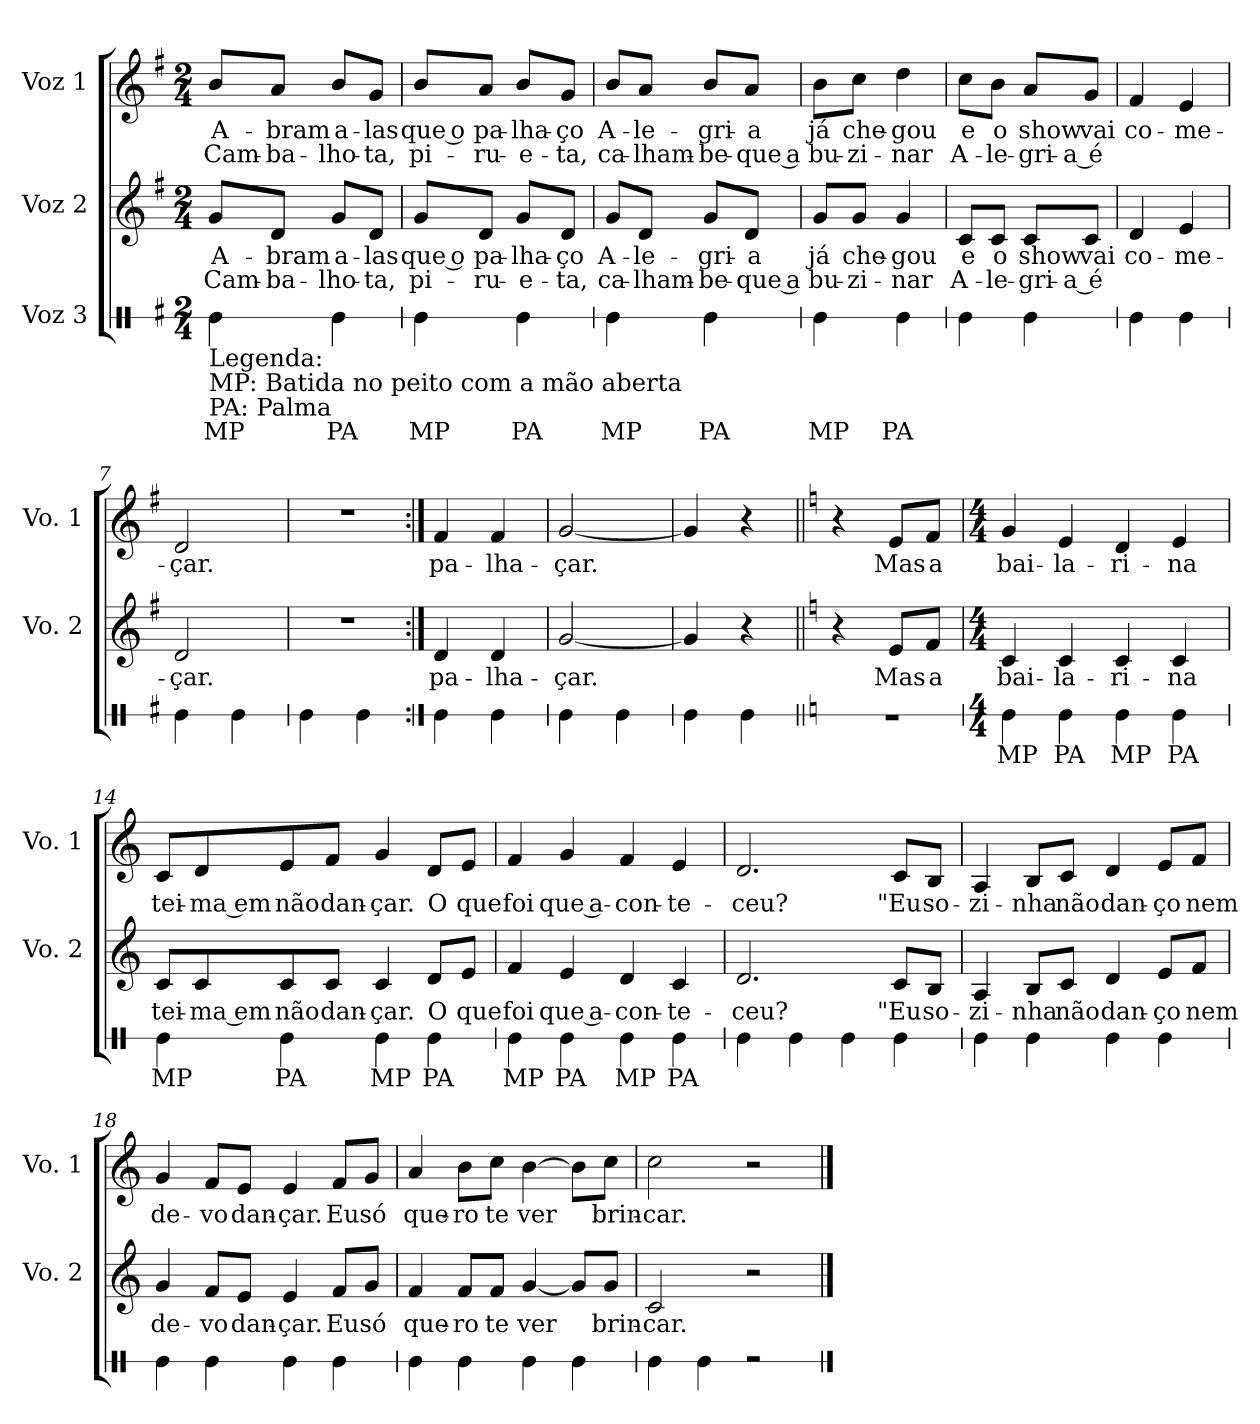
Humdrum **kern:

**kern	**text	**kern	**text	**text	**kern	**text	**text
*part3	*part3	*part2	*part2	*part2	*part1	*part1	*part1
*staff3	*staff3	*staff2	*staff2	*staff2	*staff1	*staff1	*staff1
*I"Voz 3	*	*I"Voz 2	*	*	*I"Voz 1	*	*
*	*	*I'Vo. 2	*	*	*I'Vo. 1	*	*
*stria1	*	*	*	*	*	*	*
*clefX	*	*clefG2	*	*	*clefG2	*	*
*k[f#]	*	*k[f#]	*	*	*k[f#]	*	*
*M2/4	*	*M2/4	*	*	*M2/4	*	*
*MM120	*	*MM120	*	*	*MM120	*	*
=1	=1	=1	=1	=1	=1	=1	=1
!LO:TX:b:t=Legenda&colon;	!	!	!	!	!	!	!
!LO:TX:b:t=MP&colon; Batida no peito com a mão aberta	!	!	!	!	!	!	!
!LO:TX:b:t=PA&colon; Palma	!	!	!	!	!	!	!
!	!LO:LY:b	!	!LO:LY:b	!LO:LY:b	!	!LO:LY:b	!LO:LY:b
4Re\	MP	8g/L	A-	Cam-	8b/L	A-	Cam-
!	!	!	!LO:LY:b	!LO:LY:b	!	!LO:LY:b	!LO:LY:b
.	.	8d/J	-bram	-ba-	8a/J	-bram	-ba-
!	!LO:LY:b	!	!LO:LY:b	!LO:LY:b	!	!LO:LY:b	!LO:LY:b
4Re\	PA	8g/L	a-	-lho-	8b/L	a-	-lho-
!	!	!	!LO:LY:b	!LO:LY:b	!	!LO:LY:b	!LO:LY:b
.	.	8d/J	-las	-ta,	8g/J	-las	-ta,
=2	=2	=2	=2	=2	=2	=2	=2
!	!LO:LY:b	!	!LO:LY:b	!LO:LY:b	!	!LO:LY:b	!LO:LY:b
4Re\	MP	8g/L	que o	pi-	8b/L	que o	pi-
!	!	!	!LO:LY:b	!LO:LY:b	!	!LO:LY:b	!LO:LY:b
.	.	8d/J	pa-	-ru-	8a/J	pa-	-ru-
!	!LO:LY:b	!	!LO:LY:b	!LO:LY:b	!	!LO:LY:b	!LO:LY:b
4Re\	PA	8g/L	-lha-	-e-	8b/L	-lha-	-e-
!	!	!	!LO:LY:b	!LO:LY:b	!	!LO:LY:b	!LO:LY:b
.	.	8d/J	-ço	-ta,	8g/J	-ço	-ta,
=3	=3	=3	=3	=3	=3	=3	=3
!	!LO:LY:b	!	!LO:LY:b	!LO:LY:b	!	!LO:LY:b	!LO:LY:b
4Re\	MP	8g/L	A-	ca-	8b/L	A-	ca-
!	!	!	!LO:LY:b	!LO:LY:b	!	!LO:LY:b	!LO:LY:b
.	.	8d/J	-le-	-lham-	8a/J	-le-	-lham-
!	!LO:LY:b	!	!LO:LY:b	!LO:LY:b	!	!LO:LY:b	!LO:LY:b
4Re\	PA	8g/L	-gri-	-be-	8b/L	-gri-	-be-
!	!	!	!LO:LY:b	!LO:LY:b	!	!LO:LY:b	!LO:LY:b
.	.	8d/J	-a	-que a	8a/J	-a	-que a
=4	=4	=4	=4	=4	=4	=4	=4
!	!LO:LY:b	!	!LO:LY:b	!LO:LY:b	!	!LO:LY:b	!LO:LY:b
4Re\	MP	8g/L	já	bu-	8b\L	já	bu-
!	!	!	!LO:LY:b	!LO:LY:b	!	!LO:LY:b	!LO:LY:b
.	.	8g/J	che-	-zi-	8cc\J	che-	-zi-
!	!LO:LY:b	!	!LO:LY:b	!LO:LY:b	!	!LO:LY:b	!LO:LY:b
4Re\	PA	4g/	-gou	-nar	4dd\	-gou	-nar
!!LO:LB:g=z
=5	=5	=5	=5	=5	=5	=5	=5
!	!	!	!LO:LY:b	!LO:LY:b	!	!LO:LY:b	!LO:LY:b
4Re\	.	8c/L	e	A-	8cc\L	e	A-
!	!	!	!LO:LY:b	!LO:LY:b	!	!LO:LY:b	!LO:LY:b
.	.	8c/J	o	-le-	8b\J	o	-le-
!	!	!	!LO:LY:b	!LO:LY:b	!	!LO:LY:b	!LO:LY:b
4Re\	.	8c/L	show	-gri-	8a/L	show	-gri-
!	!	!	!LO:LY:b	!LO:LY:b	!	!LO:LY:b	!LO:LY:b
.	.	8c/J	vai	-a é	8g/J	vai	-a é
=6	=6	=6	=6	=6	=6	=6	=6
!	!	!	!LO:LY:b	!	!	!LO:LY:b	!
4Re\	.	4d/	co-	.	4f#/	co-	.
!	!	!	!LO:LY:b	!	!	!LO:LY:b	!
4Re\	.	4e/	-me-	.	4e/	-me-	.
=7	=7	=7	=7	=7	=7	=7	=7
!	!	!	!LO:LY:b	!	!	!LO:LY:b	!
4Re\	.	2d/	-çar.	.	2d/	-çar.	.
4Re\	.	.	.	.	.	.	.
=8	=8	=8	=8	=8	=8	=8	=8
4Re\	.	2r	.	.	2r	.	.
4Re\	.	.	.	.	.	.	.
=9:|!	=9:|!	=9:|!	=9:|!	=9:|!	=9:|!	=9:|!	=9:|!
!	!	!	!LO:LY:b	!	!	!LO:LY:b	!
4Re\	.	4d/	pa-	.	4f#/	pa-	.
!	!	!	!LO:LY:b	!	!	!LO:LY:b	!
4Re\	.	4d/	-lha-	.	4f#/	-lha-	.
=10	=10	=10	=10	=10	=10	=10	=10
!	!	!	!LO:LY:b	!	!	!LO:LY:b	!
4Re\	.	[2g/	-çar.	.	[2g/	-çar.	.
4Re\	.	.	.	.	.	.	.
!!LO:LB:g=z
=11	=11	=11	=11	=11	=11	=11	=11
4Re\	.	4g/]	.	.	4g/]	.	.
4Re\	.	4r	.	.	4r	.	.
=12||	=12||	=12||	=12||	=12||	=12||	=12||	=12||
*k[]	*	*k[]	*	*	*k[]	*	*
*	*	*	*	*	*MM70	*	*
2r	.	4r	.	.	4r	.	.
!	!	!	!LO:LY:b	!	!	!LO:LY:b	!
.	.	8e/L	Mas	.	8e/L	Mas	.
!	!	!	!LO:LY:b	!	!	!LO:LY:b	!
.	.	8f/J	a	.	8f/J	a	.
=13	=13	=13	=13	=13	=13	=13	=13
*M4/4	*	*M4/4	*	*	*M4/4	*	*
!	!LO:LY:b	!	!LO:LY:b	!	!	!LO:LY:b	!
4Re\	MP	4c/	bai-	.	4g/	bai-	.
!	!LO:LY:b	!	!LO:LY:b	!	!	!LO:LY:b	!
4Re\	PA	4c/	-la-	.	4e/	-la-	.
!	!LO:LY:b	!	!LO:LY:b	!	!	!LO:LY:b	!
4Re\	MP	4c/	-ri-	.	4d/	-ri-	.
!	!LO:LY:b	!	!LO:LY:b	!	!	!LO:LY:b	!
4Re\	PA	4c/	-na	.	4e/	-na	.
=14	=14	=14	=14	=14	=14	=14	=14
!	!LO:LY:b	!	!LO:LY:b	!	!	!LO:LY:b	!
4Re\	MP	8c/L	tei-	.	8c/L	tei-	.
!	!	!	!LO:LY:b	!	!	!LO:LY:b	!
.	.	8c/	-ma em	.	8d/	-ma em	.
!	!LO:LY:b	!	!LO:LY:b	!	!	!LO:LY:b	!
4Re\	PA	8c/	não	.	8e/	não	.
!	!	!	!LO:LY:b	!	!	!LO:LY:b	!
.	.	8c/J	dan-	.	8f/J	dan-	.
!	!LO:LY:b	!	!LO:LY:b	!	!	!LO:LY:b	!
4Re\	MP	4c/	-çar.	.	4g/	-çar.	.
!	!LO:LY:b	!	!LO:LY:b	!	!	!LO:LY:b	!
4Re\	PA	8d/L	O	.	8d/L	O	.
!	!	!	!LO:LY:b	!	!	!LO:LY:b	!
.	.	8e/J	que	.	8e/J	que	.
!!LO:PB:g=z
=15	=15	=15	=15	=15	=15	=15	=15
!	!LO:LY:b	!	!LO:LY:b	!	!	!LO:LY:b	!
4Re\	MP	4f/	foi	.	4f/	foi	.
!	!LO:LY:b	!	!LO:LY:b	!	!	!LO:LY:b	!
4Re\	PA	4e/	que a-	.	4g/	que a-	.
!	!LO:LY:b	!	!LO:LY:b	!	!	!LO:LY:b	!
4Re\	MP	4d/	-con-	.	4f/	-con-	.
!	!LO:LY:b	!	!LO:LY:b	!	!	!LO:LY:b	!
4Re\	PA	4c/	-te-	.	4e/	-te-	.
=16	=16	=16	=16	=16	=16	=16	=16
!	!	!	!LO:LY:b	!	!	!LO:LY:b	!
4Re\	.	2.d/	-ceu?	.	2.d/	-ceu?	.
4Re\	.	.	.	.	.	.	.
4Re\	.	.	.	.	.	.	.
!	!	!	!LO:LY:b	!	!	!LO:LY:b	!
4Re\	.	8c/L	"Eu	.	8c/L	"Eu	.
!	!	!	!LO:LY:b	!	!	!LO:LY:b	!
.	.	8B/J	so-	.	8B/J	so-	.
=17	=17	=17	=17	=17	=17	=17	=17
!	!	!	!LO:LY:b	!	!	!LO:LY:b	!
4Re\	.	4A/	-zi-	.	4A/	-zi-	.
!	!	!	!LO:LY:b	!	!	!LO:LY:b	!
4Re\	.	8B/L	-nha	.	8B/L	-nha	.
!	!	!	!LO:LY:b	!	!	!LO:LY:b	!
.	.	8c/J	não	.	8c/J	não	.
!	!	!	!LO:LY:b	!	!	!LO:LY:b	!
4Re\	.	4d/	dan-	.	4d/	dan-	.
!	!	!	!LO:LY:b	!	!	!LO:LY:b	!
4Re\	.	8e/L	-ço	.	8e/L	-ço	.
!	!	!	!LO:LY:b	!	!	!LO:LY:b	!
.	.	8f/J	nem	.	8f/J	nem	.
=18	=18	=18	=18	=18	=18	=18	=18
!	!	!	!LO:LY:b	!	!	!LO:LY:b	!
4Re\	.	4g/	de-	.	4g/	de-	.
!	!	!	!LO:LY:b	!	!	!LO:LY:b	!
4Re\	.	8f/L	-vo	.	8f/L	-vo	.
!	!	!	!LO:LY:b	!	!	!LO:LY:b	!
.	.	8e/J	dan-	.	8e/J	dan-	.
!	!	!	!LO:LY:b	!	!	!LO:LY:b	!
4Re\	.	4e/	-çar.	.	4e/	-çar.	.
!	!	!	!LO:LY:b	!	!	!LO:LY:b	!
4Re\	.	8f/L	Eu	.	8f/L	Eu	.
!	!	!	!LO:LY:b	!	!	!LO:LY:b	!
.	.	8g/J	só	.	8g/J	só	.
!!LO:LB:g=z
=19	=19	=19	=19	=19	=19	=19	=19
!	!	!	!LO:LY:b	!	!	!LO:LY:b	!
4Re\	.	4f/	que-	.	4a/	que-	.
!	!	!	!LO:LY:b	!	!	!LO:LY:b	!
4Re\	.	8f/L	-ro	.	8b\L	-ro	.
!	!	!	!LO:LY:b	!	!	!LO:LY:b	!
.	.	8f/J	te	.	8cc\J	te	.
!	!	!	!LO:LY:b	!	!	!LO:LY:b	!
4Re\	.	[4g/	ver	.	[4b\	ver	.
4Re\	.	8g/L]	.	.	8b\L]	.	.
!	!	!	!LO:LY:b	!	!	!LO:LY:b	!
.	.	8g/J	brin-	.	8cc\J	brin-	.
=20	=20	=20	=20	=20	=20	=20	=20
!	!	!	!LO:LY:b	!	!	!LO:LY:b	!
4Re\	.	2c/	-car.	.	2cc\	-car.	.
4Re\	.	.	.	.	.	.	.
2r	.	2r	.	.	2r	.	.
==	==	==	==	==	==	==	==
*-	*-	*-	*-	*-	*-	*-	*-
